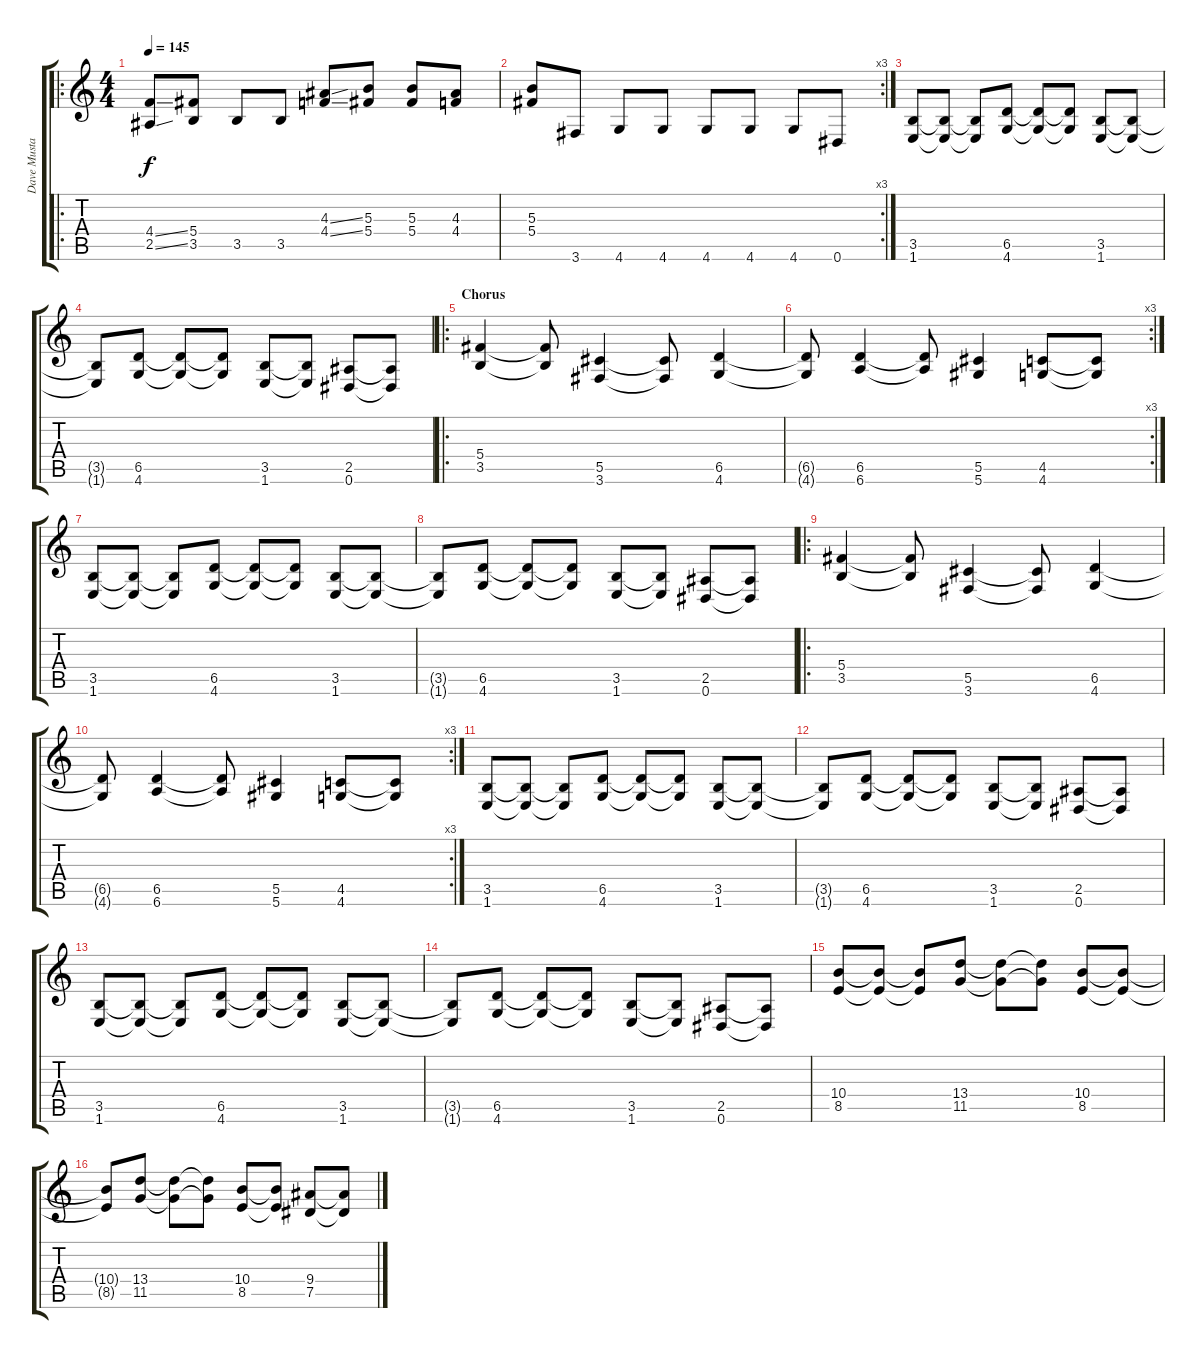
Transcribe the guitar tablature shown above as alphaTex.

\track ("Dave Mustaine" "Dave Musta") {instrument distortionguitar}
\staff {score tabs}
\tuning (Eb4 Bb3 Gb3 Db3 Ab2 Eb2) {hide}
\ro
\ts (4 4)
\tempo 145
\clef g2
\ks c
(4.4{ss} 2.5{ss}).8{dy f volume 7} (5.4 3.5).8 3.5.8 3.5.8 (4.3{ss} 4.4{ss}).8 (5.3 5.4).8 (5.3 5.4).8 (4.3 4.4).8 |
\rc 3
(5.3 5.4).8 3.6.8 4.6.8 4.6.8 4.6.8 4.6.8 4.6.8 0.6.8 |
(3.5 1.6).8 (3.5{t} 1.6{t}).8 (3.5{t} 1.6{t}).8 (6.5 4.6).8 (6.5{t} 4.6{t}).8 (6.5{t} 4.6{t}).8 (3.5 1.6).8 (3.5{t} 1.6{t}).8 |
(3.5{t} 1.6{t}).8 (6.5 4.6).8 (6.5{t} 4.6{t}).8 (6.5{t} 4.6{t}).8 (3.5 1.6).8 (3.5{t} 1.6{t}).8 (2.5 0.6).8 (2.5{t} 0.6{t}).8 |
\ro
\section ("" "Chorus")
(5.4 3.5).4 (5.4{t} 3.5{t}).8 (5.5 3.6).4 (5.5{t} 3.6{t}).8 (6.5 4.6).4 |
\rc 3
(6.5{t} 4.6{t}).8 (6.5 6.6).4 (6.5{t} 6.6{t}).8 (5.5 5.6).4 (4.5 4.6).8 (4.5{t} 4.6{t}).8 |
(3.5 1.6).8 (3.5{t} 1.6{t}).8 (3.5{t} 1.6{t}).8 (6.5 4.6).8 (6.5{t} 4.6{t}).8 (6.5{t} 4.6{t}).8 (3.5 1.6).8 (3.5{t} 1.6{t}).8 |
(3.5{t} 1.6{t}).8 (6.5 4.6).8 (6.5{t} 4.6{t}).8 (6.5{t} 4.6{t}).8 (3.5 1.6).8 (3.5{t} 1.6{t}).8 (2.5 0.6).8 (2.5{t} 0.6{t}).8 |
\ro
(5.4 3.5).4 (5.4{t} 3.5{t}).8 (5.5 3.6).4 (5.5{t} 3.6{t}).8 (6.5 4.6).4 |
\rc 3
(6.5{t} 4.6{t}).8 (6.5 6.6).4 (6.5{t} 6.6{t}).8 (5.5 5.6).4 (4.5 4.6).8 (4.5{t} 4.6{t}).8 |
(3.5 1.6).8 (3.5{t} 1.6{t}).8 (3.5{t} 1.6{t}).8 (6.5 4.6).8 (6.5{t} 4.6{t}).8 (6.5{t} 4.6{t}).8 (3.5 1.6).8 (3.5{t} 1.6{t}).8 |
(3.5{t} 1.6{t}).8 (6.5 4.6).8 (6.5{t} 4.6{t}).8 (6.5{t} 4.6{t}).8 (3.5 1.6).8 (3.5{t} 1.6{t}).8 (2.5 0.6).8 (2.5{t} 0.6{t}).8 |
(3.5 1.6).8 (3.5{t} 1.6{t}).8 (3.5{t} 1.6{t}).8 (6.5 4.6).8 (6.5{t} 4.6{t}).8 (6.5{t} 4.6{t}).8 (3.5 1.6).8 (3.5{t} 1.6{t}).8 |
(3.5{t} 1.6{t}).8 (6.5 4.6).8 (6.5{t} 4.6{t}).8 (6.5{t} 4.6{t}).8 (3.5 1.6).8 (3.5{t} 1.6{t}).8 (2.5 0.6).8 (2.5{t} 0.6{t}).8 |
(10.4 8.5).8 (10.4{t} 8.5{t}).8 (10.4{t} 8.5{t}).8 (13.4 11.5).8 (13.4{t} 11.5{t}).8 (13.4{t} 11.5{t}).8 (10.4 8.5).8 (10.4{t} 8.5{t}).8 |
(10.4{t} 8.5{t}).8 (13.4 11.5).8 (13.4{t} 11.5{t}).8 (13.4{t} 11.5{t}).8 (10.4 8.5).8 (10.4{t} 8.5{t}).8 (9.4 7.5).8 (9.4{t} 7.5{t}).8
